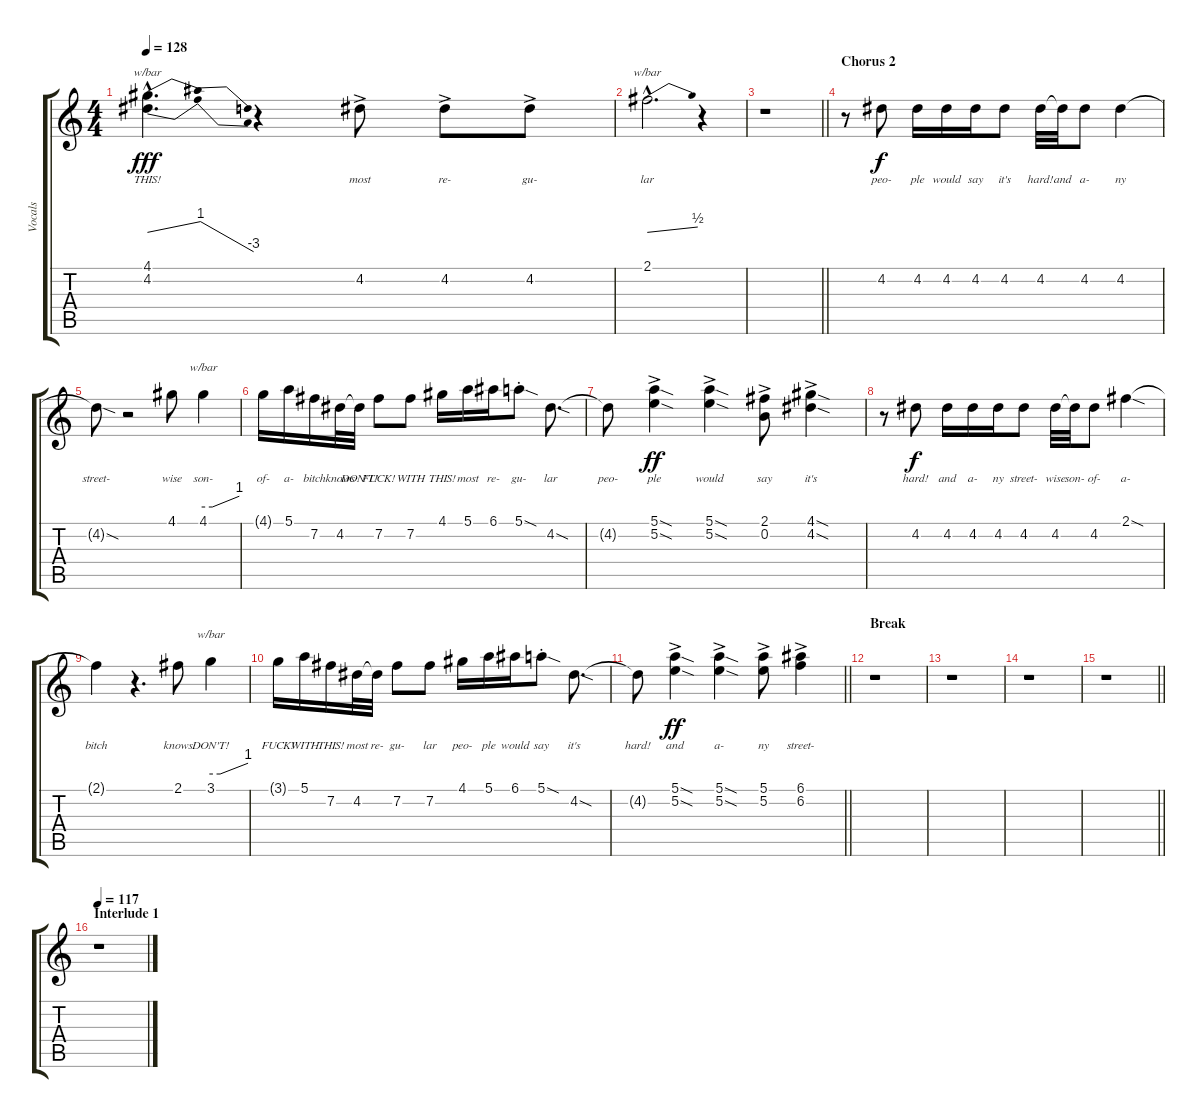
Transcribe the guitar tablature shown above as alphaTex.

\track ("Vocals" "Vocals") {instrument overdrivenguitar}
\staff {score tabs}
\tuning (E4 B3 G3 D3 A2 E2) {hide}
\ts (4 4)
\tempo 128
\clef g2
\ks c
(4.1{hac} 4.2{hac}).4{d tbe (dip default 0 0 10 4 35 4 60 -12) lyrics (0 "THIS!") lyrics (1 "") lyrics (2 "") lyrics (3 "") lyrics (4 "") dy fff} r.4 4.2{ac}.8{lyrics (0 "most") lyrics (1 "") lyrics (2 "") lyrics (3 "") lyrics (4 "")} 4.2{ac}.8{lyrics (0 "re-") lyrics (1 "") lyrics (2 "") lyrics (3 "") lyrics (4 "")} 4.2{ac}.8{lyrics (0 "gu-") lyrics (1 "") lyrics (2 "") lyrics (3 "") lyrics (4 "")} |
2.1{hac}.2{d tbe (dive default 0 0 60 2) lyrics (0 "lar") lyrics (1 "") lyrics (2 "") lyrics (3 "") lyrics (4 "")} r.4 |
\barLineRight lightlight
r.1 |
\section ("" "Chorus 2")
r.8 4.2.8{lyrics (0 "peo-") lyrics (1 "") lyrics (2 "") lyrics (3 "") lyrics (4 "") dy f} 4.2.16{lyrics (0 "ple") lyrics (1 "") lyrics (2 "") lyrics (3 "") lyrics (4 "")} 4.2.16{lyrics (0 "would") lyrics (1 "") lyrics (2 "") lyrics (3 "") lyrics (4 "")} 4.2.16{lyrics (0 "say") lyrics (1 "") lyrics (2 "") lyrics (3 "") lyrics (4 "")} 4.2.8{lyrics (0 "it's") lyrics (1 "") lyrics (2 "") lyrics (3 "") lyrics (4 "")} 4.2.32{lyrics (0 "hard!") lyrics (1 "") lyrics (2 "") lyrics (3 "") lyrics (4 "")} 4.2{t}.32{lyrics (0 "and") lyrics (1 "") lyrics (2 "") lyrics (3 "") lyrics (4 "")} 4.2.8{lyrics (0 "a-") lyrics (1 "") lyrics (2 "") lyrics (3 "") lyrics (4 "")} 4.2.4{lyrics (0 "ny") lyrics (1 "") lyrics (2 "") lyrics (3 "") lyrics (4 "")} |
4.2{sod t}.8{lyrics (0 "street-") lyrics (1 "") lyrics (2 "") lyrics (3 "") lyrics (4 "")} r.2 4.1.8{lyrics (0 "wise") lyrics (1 "") lyrics (2 "") lyrics (3 "") lyrics (4 "")} 4.1.4{tbe (custom default 0 0 15 0 60 4) lyrics (0 "son-") lyrics (1 "") lyrics (2 "") lyrics (3 "") lyrics (4 "")} |
4.1{t}.16{lyrics (0 "of-") lyrics (1 "") lyrics (2 "") lyrics (3 "") lyrics (4 "")} 5.1.16{lyrics (0 "a-") lyrics (1 "") lyrics (2 "") lyrics (3 "") lyrics (4 "")} 7.2.16{lyrics (0 "bitch") lyrics (1 "") lyrics (2 "") lyrics (3 "") lyrics (4 "")} 4.2.32{lyrics (0 "knows") lyrics (1 "") lyrics (2 "") lyrics (3 "") lyrics (4 "")} 4.2{t}.32{lyrics (0 "DON'T!") lyrics (1 "") lyrics (2 "") lyrics (3 "") lyrics (4 "")} 7.2.8{lyrics (0 "FUCK!") lyrics (1 "") lyrics (2 "") lyrics (3 "") lyrics (4 "")} 7.2.8{lyrics (0 "WITH") lyrics (1 "") lyrics (2 "") lyrics (3 "") lyrics (4 "")} 4.1.16{lyrics (0 "THIS!") lyrics (1 "") lyrics (2 "") lyrics (3 "") lyrics (4 "")} 5.1.16{lyrics (0 "most") lyrics (1 "") lyrics (2 "") lyrics (3 "") lyrics (4 "")} 6.1.16{lyrics (0 "re-") lyrics (1 "") lyrics (2 "") lyrics (3 "") lyrics (4 "")} 5.1{sod st}.8{lyrics (0 "gu-") lyrics (1 "") lyrics (2 "") lyrics (3 "") lyrics (4 "")} 4.2{sod}.8{d lyrics (0 "lar") lyrics (1 "") lyrics (2 "") lyrics (3 "") lyrics (4 "")} |
4.2{t}.8{lyrics (0 "peo-") lyrics (1 "") lyrics (2 "") lyrics (3 "") lyrics (4 "")} (5.1{sod ac} 5.2{sod ac}).4{lyrics (0 "ple") lyrics (1 "") lyrics (2 "") lyrics (3 "") lyrics (4 "") dy ff} (5.1{sod ac} 5.2{sod ac}).4{lyrics (0 "would") lyrics (1 "") lyrics (2 "") lyrics (3 "") lyrics (4 "")} (2.1{ac} 0.2{ac}).8{lyrics (0 "say") lyrics (1 "") lyrics (2 "") lyrics (3 "") lyrics (4 "")} (4.1{sod ac} 4.2{sod ac}).4{lyrics (0 "it's") lyrics (1 "") lyrics (2 "") lyrics (3 "") lyrics (4 "")} |
r.8 4.2.8{lyrics (0 "hard!") lyrics (1 "") lyrics (2 "") lyrics (3 "") lyrics (4 "") dy f} 4.2.16{lyrics (0 "and") lyrics (1 "") lyrics (2 "") lyrics (3 "") lyrics (4 "")} 4.2.16{lyrics (0 "a-") lyrics (1 "") lyrics (2 "") lyrics (3 "") lyrics (4 "")} 4.2.16{lyrics (0 "ny") lyrics (1 "") lyrics (2 "") lyrics (3 "") lyrics (4 "")} 4.2.8{lyrics (0 "street-") lyrics (1 "") lyrics (2 "") lyrics (3 "") lyrics (4 "")} 4.2.32{lyrics (0 "wise") lyrics (1 "") lyrics (2 "") lyrics (3 "") lyrics (4 "")} 4.2{t}.32{lyrics (0 "son-") lyrics (1 "") lyrics (2 "") lyrics (3 "") lyrics (4 "")} 4.2.8{lyrics (0 "of-") lyrics (1 "") lyrics (2 "") lyrics (3 "") lyrics (4 "")} 2.1{sod}.4{lyrics (0 "a-") lyrics (1 "") lyrics (2 "") lyrics (3 "") lyrics (4 "")} |
2.1{t}.4{lyrics (0 "bitch") lyrics (1 "") lyrics (2 "") lyrics (3 "") lyrics (4 "")} r.4{d} 2.1.8{lyrics (0 "knows") lyrics (1 "") lyrics (2 "") lyrics (3 "") lyrics (4 "")} 3.1.4{tbe (custom default 0 0 15 0 60 4) lyrics (0 "DON'T!") lyrics (1 "") lyrics (2 "") lyrics (3 "") lyrics (4 "")} |
3.1{t}.16{lyrics (0 "FUCK!") lyrics (1 "") lyrics (2 "") lyrics (3 "") lyrics (4 "")} 5.1.16{lyrics (0 "WITH") lyrics (1 "") lyrics (2 "") lyrics (3 "") lyrics (4 "")} 7.2.16{lyrics (0 "THIS!") lyrics (1 "") lyrics (2 "") lyrics (3 "") lyrics (4 "")} 4.2.32{lyrics (0 "most") lyrics (1 "") lyrics (2 "") lyrics (3 "") lyrics (4 "")} 4.2{t}.32{lyrics (0 "re-") lyrics (1 "") lyrics (2 "") lyrics (3 "") lyrics (4 "")} 7.2.8{lyrics (0 "gu-") lyrics (1 "") lyrics (2 "") lyrics (3 "") lyrics (4 "")} 7.2.8{lyrics (0 "lar") lyrics (1 "") lyrics (2 "") lyrics (3 "") lyrics (4 "")} 4.1.16{lyrics (0 "peo-") lyrics (1 "") lyrics (2 "") lyrics (3 "") lyrics (4 "")} 5.1.16{lyrics (0 "ple") lyrics (1 "") lyrics (2 "") lyrics (3 "") lyrics (4 "")} 6.1.16{lyrics (0 "would") lyrics (1 "") lyrics (2 "") lyrics (3 "") lyrics (4 "")} 5.1{sod st}.8{lyrics (0 "say") lyrics (1 "") lyrics (2 "") lyrics (3 "") lyrics (4 "")} 4.2{sod}.8{d lyrics (0 "it's") lyrics (1 "") lyrics (2 "") lyrics (3 "") lyrics (4 "")} |
\barLineRight lightlight
4.2{t}.8{lyrics (0 "hard!") lyrics (1 "") lyrics (2 "") lyrics (3 "") lyrics (4 "")} (5.1{sod ac} 5.2{sod ac}).4{lyrics (0 "and") lyrics (1 "") lyrics (2 "") lyrics (3 "") lyrics (4 "") dy ff} (5.1{sod ac} 5.2{sod ac}).4{lyrics (0 "a-") lyrics (1 "") lyrics (2 "") lyrics (3 "") lyrics (4 "")} (5.1{ac} 5.2{ac}).8{lyrics (0 "ny") lyrics (1 "") lyrics (2 "") lyrics (3 "") lyrics (4 "")} (6.1{ac} 6.2{ac}).4{lyrics (0 "street-") lyrics (1 "") lyrics (2 "") lyrics (3 "") lyrics (4 "")} |
\section ("" "Break")
r.1 |
r.1 |
r.1 |
\barLineRight lightlight
r.1 |
\section ("" "Interlude 1")
\tempo 117
r.1
